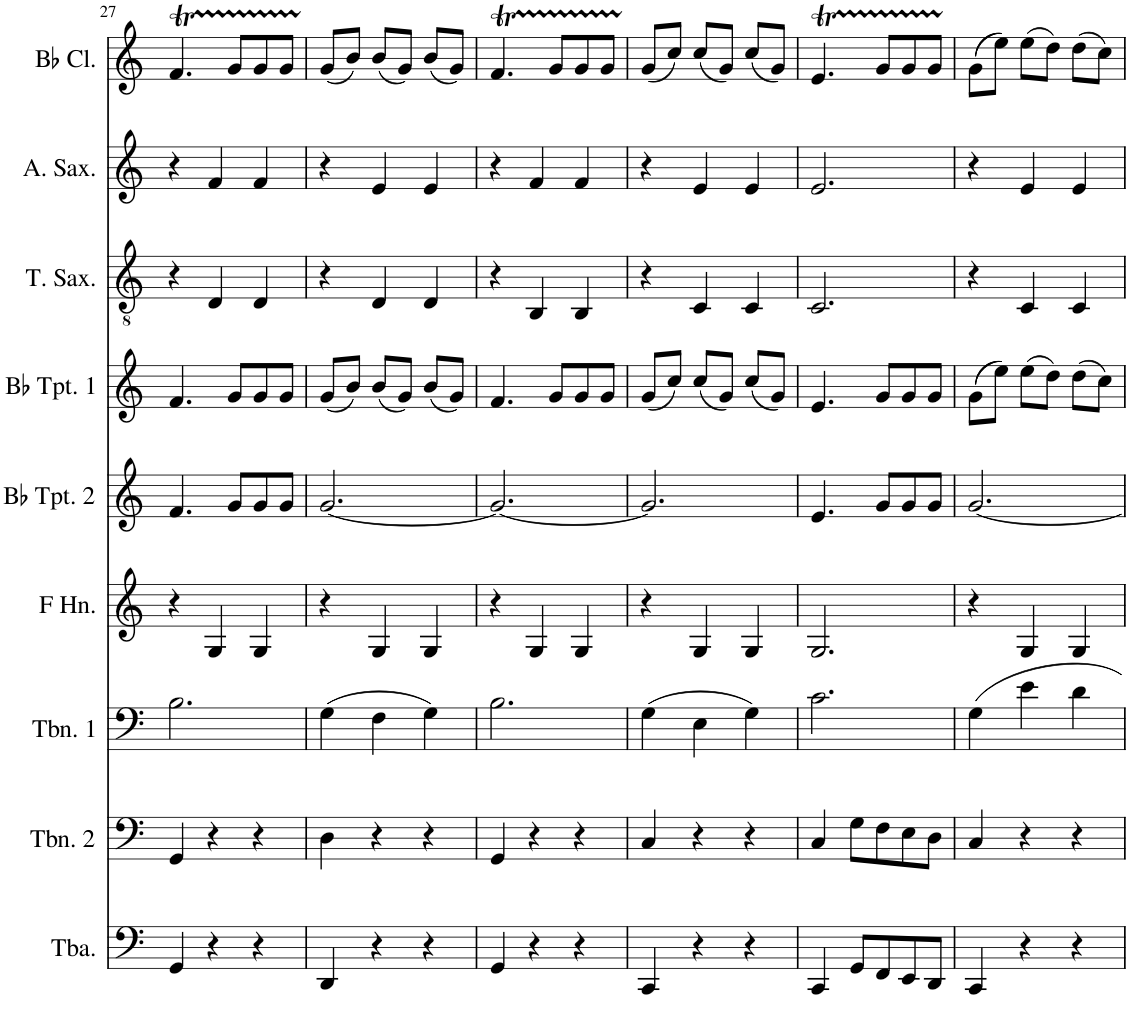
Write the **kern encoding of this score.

**kern	**kern	**kern	**kern	**kern	**kern	**kern	**kern	**kern
*part9	*part8	*part7	*part6	*part5	*part4	*part3	*part2	*part1
*staff9	*staff8	*staff7	*staff6	*staff5	*staff4	*staff3	*staff2	*staff1
*I"Tuba	*I"Trombone 2	*I"Trombone 1	*I"Horn in F	*I"Bb Tpt. 2	*I"Bb Tpt. 1	*I"Tenor Saxophone	*I"Alto Saxophone	*I"Bb Clarinet
*I'Tba.	*I'Tbn. 2	*I'Tbn. 1	*	*I'Bb Tpt. 2	*I'Bb Tpt. 1	*I'T. Sax.	*I'A. Sax.	*I'Bb Cl.
!!LO:PB:g=z
*clefF4	*clefF4	*clefF4	*clefG2	*clefG2	*clefG2	*clefGv2	*clefG2	*clefG2
*	*	*	*ITrd4c7	*ITrd1c2	*ITrd1c2	*ITrd8c14	*ITrd5c9	*ITrd1c2
*k[]	*k[]	*k[]	*k[]	*k[]	*k[]	*k[]	*k[]	*k[]
*M3/4	*M3/4	*M3/4	*M3/4	*M3/4	*M3/4	*M3/4	*M3/4	*M3/4
=27	=27	=27	=27	=27	=27	=27	=27	=27
4GG/	4GG/	2.B\	4r	4.f/	4.f/	4r	4r	4.fT/
4r	4r	.	4G/	.	.	4D/	4f/	.
.	.	.	.	8g/L	8g/L	.	.	8g/L
4r	4r	.	4G/	8g/	8g/	4D/	4f/	8g/
.	.	.	.	8g/J	8g/J	.	.	8gTTT/J
=28	=28	=28	=28	=28	=28	=28	=28	=28
4DD/	4D\	(4G\	4r	[2.g/	(8g/L	4r	4r	(8g/L
.	.	.	.	.	8b/J)	.	.	8b/J)
4r	4r	4F\	4G/	.	(8b/L	4D/	4e/	(8b/L
.	.	.	.	.	8g/J)	.	.	8g/J)
4r	4r	4G\)	4G/	.	(8b/L	4D/	4e/	(8b/L
.	.	.	.	.	8g/J)	.	.	8g/J)
=29	=29	=29	=29	=29	=29	=29	=29	=29
4GG/	4GG/	2.B\	4r	2.g/_	4.f/	4r	4r	4.fT/
4r	4r	.	4G/	.	.	4BB/	4f/	.
.	.	.	.	.	8g/L	.	.	8g/L
4r	4r	.	4G/	.	8g/	4BB/	4f/	8g/
.	.	.	.	.	8g/J	.	.	8gTTT/J
=30	=30	=30	=30	=30	=30	=30	=30	=30
4CC/	4C/	(4G\	4r	2.g/]	(8g/L	4r	4r	(8g/L
.	.	.	.	.	8cc/J)	.	.	8cc/J)
4r	4r	4E\	4G/	.	(8cc/L	4C/	4e/	(8cc/L
.	.	.	.	.	8g/J)	.	.	8g/J)
4r	4r	4G\)	4G/	.	(8cc/L	4C/	4e/	(8cc/L
.	.	.	.	.	8g/J)	.	.	8g/J)
=31	=31	=31	=31	=31	=31	=31	=31	=31
4CC/	4C/	2.c\	2.G/	4.e/	4.e/	2.C/	2.e/	4.et/
8GG/L	8G\L	.	.	.	.	.	.	.
8FF/	8F\	.	.	8g/L	8g/L	.	.	8g/L
8EE/	8E\	.	.	8g/	8g/	.	.	8g/
8DD/J	8D\J	.	.	8g/J	8g/J	.	.	8gTTT/J
=32	=32	=32	=32	=32	=32	=32	=32	=32
4CC/	4C/	4G\	4r	[2.g/	((8g\L	4r	4r	((8g\L
.	.	.	.	.	8ee\J))	.	.	8ee\J))
4r	4r	4e\	4G/	.	(8ee\L	4C/	4e/	(8ee\L
.	.	.	.	.	8dd\J)	.	.	8dd\J)
4r	4r	4d\	4G/	.	(8dd\L	4C/	4e/	(8dd\L
.	.	.	.	.	8cc\J)	.	.	8cc\J)
=	=	=	=	=	=	=	=	=
*-	*-	*-	*-	*-	*-	*-	*-	*-
